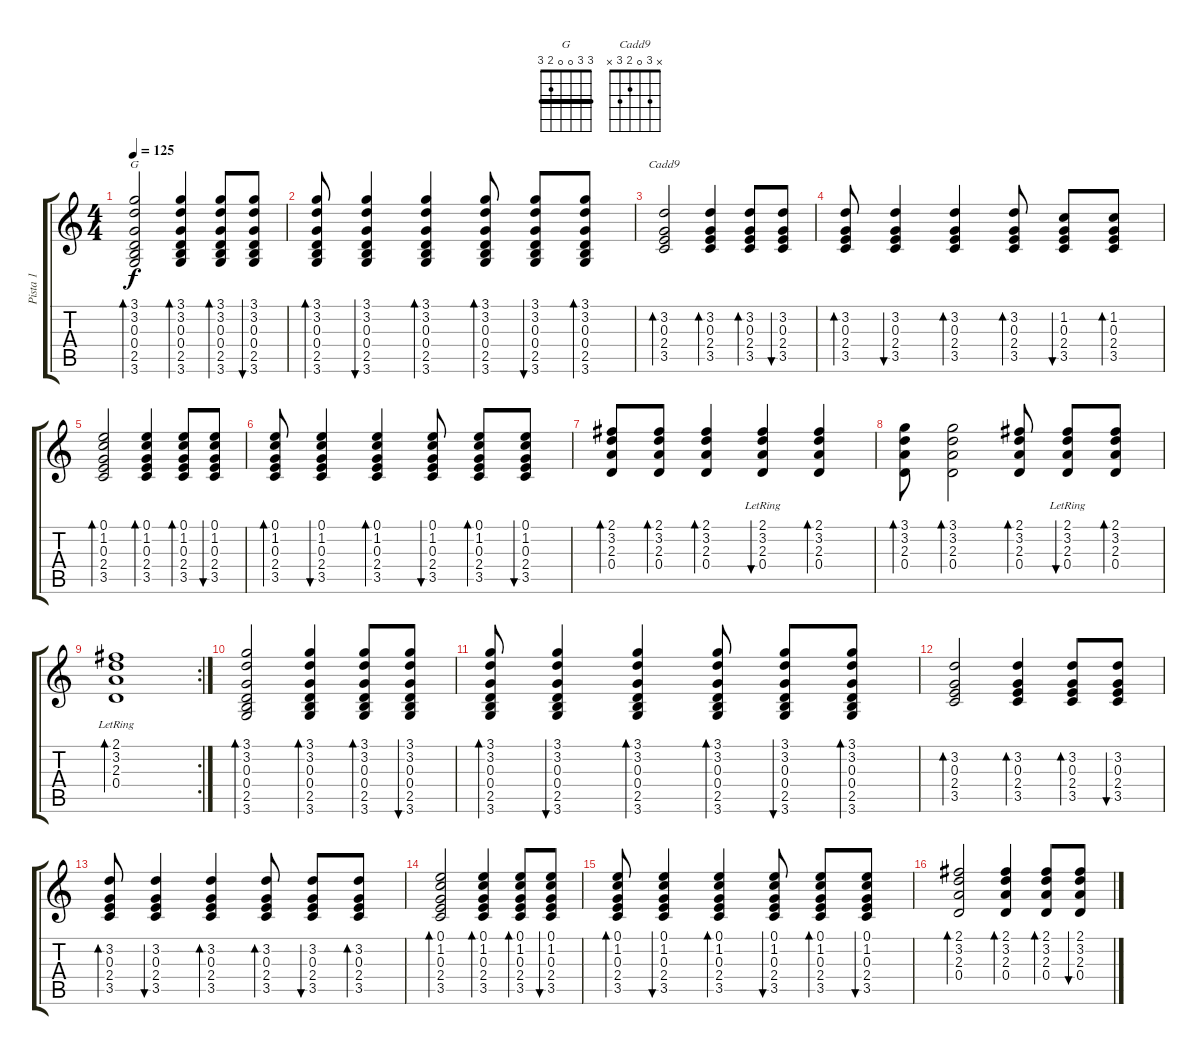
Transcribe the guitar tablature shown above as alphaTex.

\track ("Pista 1" "Pista 1") {instrument acousticguitarsteel}
\staff {score tabs}
\tuning (E4 B3 G3 D3 A2 E2) {hide}
\chord ("G" 3 3 0 0 2 3) {barre 3}
\chord ("Cadd9" x 3 0 2 3 x)
\ts (4 4)
\tempo 125
\clef g2
\ks c
(3.1 3.2 0.3 0.4 2.5 3.6).2{bd 120 ch "G" dy f} (3.1 3.2 0.3 0.4 2.5 3.6).4{bd 60} (3.1 3.2 0.3 0.4 2.5 3.6).8{bd 60} (3.1 3.2 0.3 0.4 2.5 3.6).8{bu 60} |
(3.1 3.2 0.3 0.4 2.5 3.6).8{bd 60} (3.1 3.2 0.3 0.4 2.5 3.6).4{bu 60} (3.1 3.2 0.3 0.4 2.5 3.6).4{bd 60} (3.1 3.2 0.3 0.4 2.5 3.6).8{bd 60} (3.1 3.2 0.3 0.4 2.5 3.6).8{bu 60} (3.1 3.2 0.3 0.4 2.5 3.6).8{bd 60} |
(3.2 0.3 2.4 3.5).2{bd 120 ch "Cadd9"} (3.2 0.3 2.4 3.5).4{bd 60} (3.2 0.3 2.4 3.5).8{bd 60} (3.2 0.3 2.4 3.5).8{bu 60} |
(3.2 0.3 2.4 3.5).8{bd 60} (3.2 0.3 2.4 3.5).4{bu 60} (3.2 0.3 2.4 3.5).4{bd 60} (3.2 0.3 2.4 3.5).8{bd 60} (1.2 0.3 2.4 3.5).8{bu 60} (1.2 0.3 2.4 3.5).8{bd 60} |
(0.1 1.2 0.3 2.4 3.5).2{bd 120} (0.1 1.2 0.3 2.4 3.5).4{bd 120} (0.1 1.2 0.3 2.4 3.5).8{bd 60} (0.1 1.2 0.3 2.4 3.5).8{bu 60} |
(0.1 1.2 0.3 2.4 3.5).8{bd 60} (0.1 1.2 0.3 2.4 3.5).4{bu 60} (0.1 1.2 0.3 2.4 3.5).4{bd 60} (0.1 1.2 0.3 2.4 3.5).8{bu 60} (0.1 1.2 0.3 2.4 3.5).8{bd 60} (0.1 1.2 0.3 2.4 3.5).8{bu 60} |
(2.1 3.2 2.3 0.4).8{bd 120} (2.1 3.2 2.3 0.4).8{bd 120} (2.1 3.2 2.3 0.4).4{bd 60} (2.1{lr} 3.2{lr} 2.3{lr} 0.4{lr}).4{bu 60} (2.1 3.2 2.3 0.4).4{bd 60} |
(3.1 3.2 2.3 0.4).8{bd 120} (3.1 3.2 2.3 0.4).2{bd 120} (2.1 3.2 2.3 0.4).8{bd 60} (2.1{lr} 3.2{lr} 2.3{lr} 0.4{lr}).8{bu 60} (2.1 3.2 2.3 0.4).8{bd 60} |
\rc 2
(2.1{lr} 3.2{lr} 2.3{lr} 0.4{lr}).1{bd 240} |
(3.1 3.2 0.3 0.4 2.5 3.6).2{bd 120} (3.1 3.2 0.3 0.4 2.5 3.6).4{bd 60} (3.1 3.2 0.3 0.4 2.5 3.6).8{bd 60} (3.1 3.2 0.3 0.4 2.5 3.6).8{bu 60} |
(3.1 3.2 0.3 0.4 2.5 3.6).8{bd 60} (3.1 3.2 0.3 0.4 2.5 3.6).4{bu 60} (3.1 3.2 0.3 0.4 2.5 3.6).4{bd 60} (3.1 3.2 0.3 0.4 2.5 3.6).8{bd 60} (3.1 3.2 0.3 0.4 2.5 3.6).8{bu 60} (3.1 3.2 0.3 0.4 2.5 3.6).8{bd 60} |
(3.2 0.3 2.4 3.5).2{bd 120} (3.2 0.3 2.4 3.5).4{bd 60} (3.2 0.3 2.4 3.5).8{bd 60} (3.2 0.3 2.4 3.5).8{bu 60} |
(3.2 0.3 2.4 3.5).8{bd 60} (3.2 0.3 2.4 3.5).4{bu 60} (3.2 0.3 2.4 3.5).4{bd 60} (3.2 0.3 2.4 3.5).8{bd 60} (3.2 0.3 2.4 3.5).8{bu 60} (3.2 0.3 2.4 3.5).8{bd 60} |
(0.1 1.2 0.3 2.4 3.5).2{bd 120} (0.1 1.2 0.3 2.4 3.5).4{bd 120} (0.1 1.2 0.3 2.4 3.5).8{bd 60} (0.1 1.2 0.3 2.4 3.5).8{bu 60} |
(0.1 1.2 0.3 2.4 3.5).8{bd 60} (0.1 1.2 0.3 2.4 3.5).4{bu 60} (0.1 1.2 0.3 2.4 3.5).4{bd 60} (0.1 1.2 0.3 2.4 3.5).8{bu 60} (0.1 1.2 0.3 2.4 3.5).8{bd 60} (0.1 1.2 0.3 2.4 3.5).8{bu 60} |
(2.1 3.2 2.3 0.4).2{bd 120} (2.1 3.2 2.3 0.4).4{bd 120} (2.1 3.2 2.3 0.4).8{bd 60} (2.1 3.2 2.3 0.4).8{bu 60}
